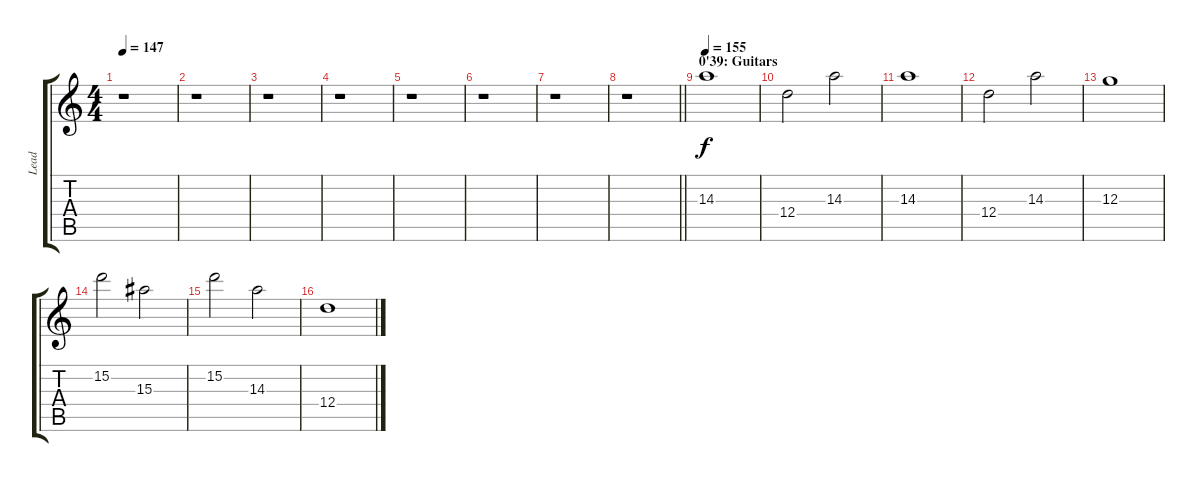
\track ("Lead" "Lead") {instrument distortionguitar}
\staff {score tabs}
\tuning (E4 B3 G3 D3 A2 E2) {hide}
\ts (4 4)
\tempo 147
\clef g2
\ks c
r.1{dy f} |
r.1 |
r.1 |
r.1 |
r.1 |
r.1 |
r.1 |
\barLineRight lightlight
r.1 |
\section ("" "0'39: Guitars")
\tempo 155
14.3.1 |
12.4.2 14.3.2 |
14.3.1 |
12.4.2 14.3.2 |
12.3.1 |
15.2.2 15.3.2 |
15.2.2 14.3.2 |
12.4.1
